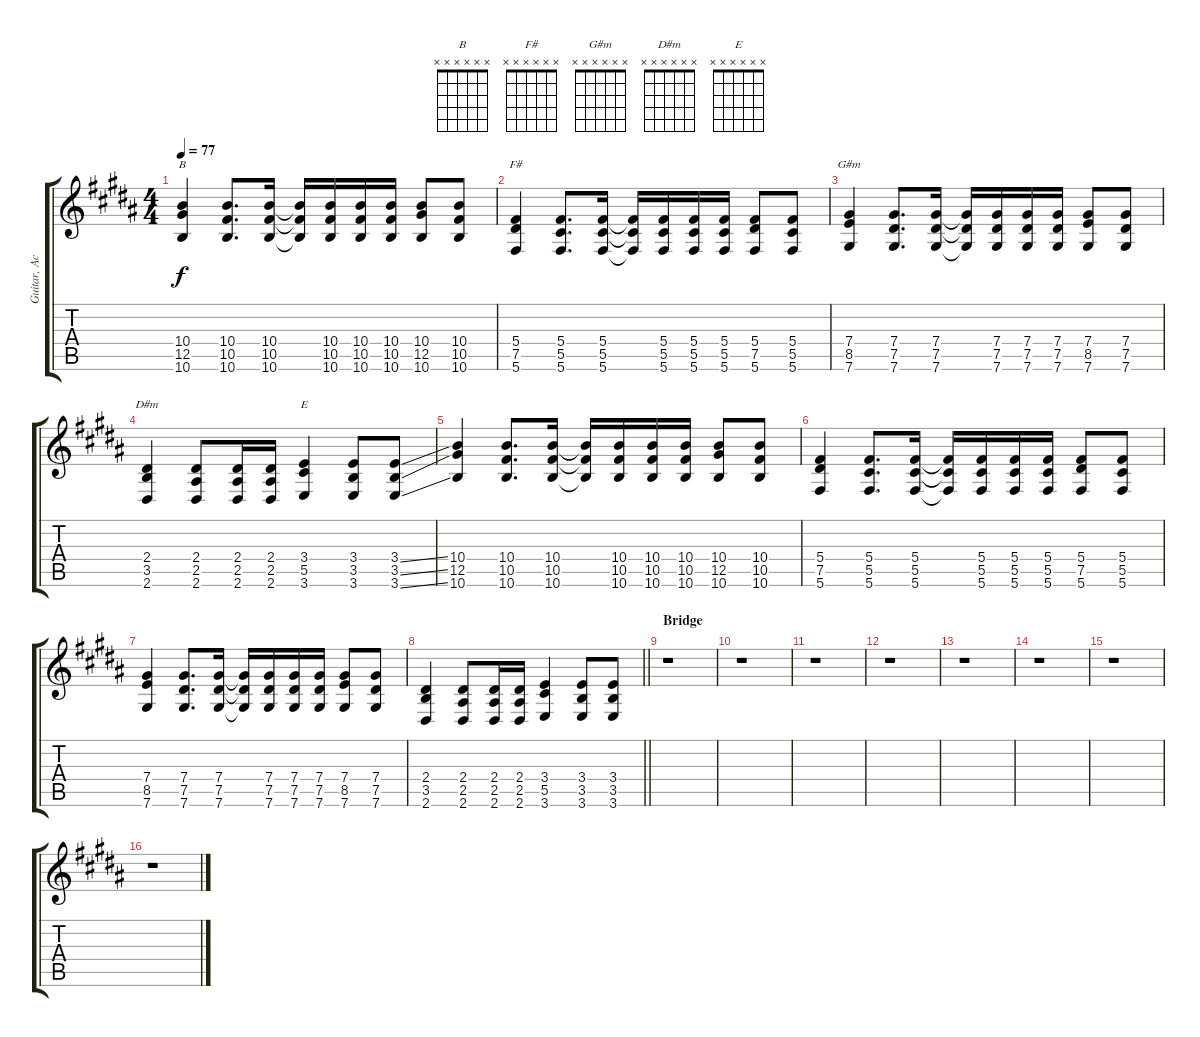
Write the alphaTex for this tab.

\track ("Guitar, Acoustic" "Guitar, Ac") {instrument acousticguitarsteel}
\staff {score tabs}
\tuning (Eb4 Bb3 Gb3 Db3 Ab2 Db2) {hide}
\chord ("B" x x x x x x)
\chord ("F#" x x x x x x)
\chord ("G#m" x x x x x x)
\chord ("D#m" x x x x x x)
\chord ("E" x x x x x x)
\ts (4 4)
\tempo 77
\clef g2
\ks g#minor
(10.4 12.5 10.6).4{ch "B" dy f} (10.4 10.5 10.6).8{d} (10.4 10.5 10.6).16 (10.4{t} 10.5{t} 10.6{t}).16 (10.4 10.5 10.6).16 (10.4 10.5 10.6).16 (10.4 10.5 10.6).16 (10.4 12.5 10.6).8 (10.4 10.5 10.6).8 |
(5.4 7.5 5.6).4{ch "F#"} (5.4 5.5 5.6).8{d} (5.4 5.5 5.6).16 (5.4{t} 5.5{t} 5.6{t}).16 (5.4 5.5 5.6).16 (5.4 5.5 5.6).16 (5.4 5.5 5.6).16 (5.4 7.5 5.6).8 (5.4 5.5 5.6).8 |
(7.4 8.5 7.6).4{ch "G#m"} (7.4 7.5 7.6).8{d} (7.4 7.5 7.6).16 (7.4{t} 7.5{t} 7.6{t}).16 (7.4 7.5 7.6).16 (7.4 7.5 7.6).16 (7.4 7.5 7.6).16 (7.4 8.5 7.6).8 (7.4 7.5 7.6).8 |
(2.4 3.5 2.6).4{ch "D#m"} (2.4 2.5 2.6).8 (2.4 2.5 2.6).16 (2.4 2.5 2.6).16 (3.4 5.5 3.6).4{ch "E"} (3.4 3.5 3.6).8 (3.4{ss} 3.5{ss} 3.6{ss}).8 |
(10.4 12.5 10.6).4 (10.4 10.5 10.6).8{d} (10.4 10.5 10.6).16 (10.4{t} 10.5{t} 10.6{t}).16 (10.4 10.5 10.6).16 (10.4 10.5 10.6).16 (10.4 10.5 10.6).16 (10.4 12.5 10.6).8 (10.4 10.5 10.6).8 |
(5.4 7.5 5.6).4 (5.4 5.5 5.6).8{d} (5.4 5.5 5.6).16 (5.4{t} 5.5{t} 5.6{t}).16 (5.4 5.5 5.6).16 (5.4 5.5 5.6).16 (5.4 5.5 5.6).16 (5.4 7.5 5.6).8 (5.4 5.5 5.6).8 |
(7.4 8.5 7.6).4 (7.4 7.5 7.6).8{d} (7.4 7.5 7.6).16 (7.4{t} 7.5{t} 7.6{t}).16 (7.4 7.5 7.6).16 (7.4 7.5 7.6).16 (7.4 7.5 7.6).16 (7.4 8.5 7.6).8 (7.4 7.5 7.6).8 |
\barLineRight lightlight
(2.4 3.5 2.6).4 (2.4 2.5 2.6).8 (2.4 2.5 2.6).16 (2.4 2.5 2.6).16 (3.4 5.5 3.6).4 (3.4 3.5 3.6).8 (3.4 3.5 3.6).8 |
\section ("" "Bridge")
r.1 |
r.1 |
r.1 |
r.1 |
r.1 |
r.1 |
r.1 |
r.1
